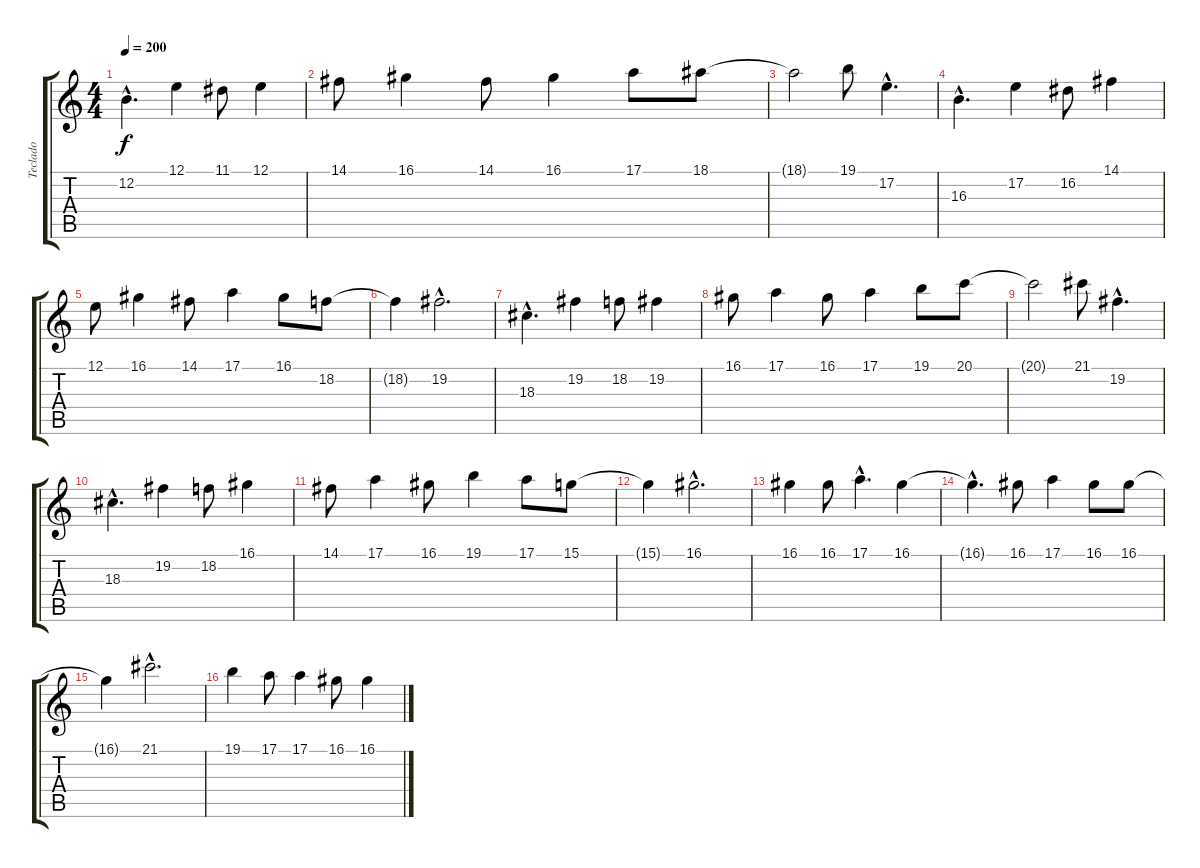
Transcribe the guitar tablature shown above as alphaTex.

\track ("Teclado" "Teclado") {instrument stringensemble1}
\staff {score tabs}
\tuning (E4 B3 G3 D3 A2 E2) {hide}
\ts (4 4)
\tempo 200
\clef g2
\ks c
12.2{hac}.4{d dy f instrument stringensemble1} 12.1.4 11.1.8 12.1.4 |
14.1.8 16.1.4 14.1.8 16.1.4 17.1.8 18.1.8 |
18.1{t}.2 19.1.8 17.2{hac}.4{d} |
16.3{hac}.4{d} 17.2.4 16.2.8 14.1.4 |
12.1.8 16.1.4 14.1.8 17.1.4 16.1.8 18.2.8 |
18.2{t}.4 19.2{hac}.2{d} |
18.3{hac}.4{d} 19.2.4 18.2.8 19.2.4 |
16.1.8 17.1.4 16.1.8 17.1.4 19.1.8 20.1.8 |
20.1{t}.2 21.1.8 19.2{hac}.4{d} |
18.3{hac}.4{d} 19.2.4 18.2.8 16.1.4 |
14.1.8 17.1.4 16.1.8 19.1.4 17.1.8 15.1.8 |
15.1{t}.4 16.1{hac}.2{d} |
16.1.4 16.1.8 17.1{hac}.4{d} 16.1.4 |
16.1{hac t}.4{d} 16.1.8 17.1.4 16.1.8 16.1.8 |
16.1{t}.4 21.1{hac}.2{d} |
19.1.4 17.1.8 17.1.4 16.1.8 16.1.4
